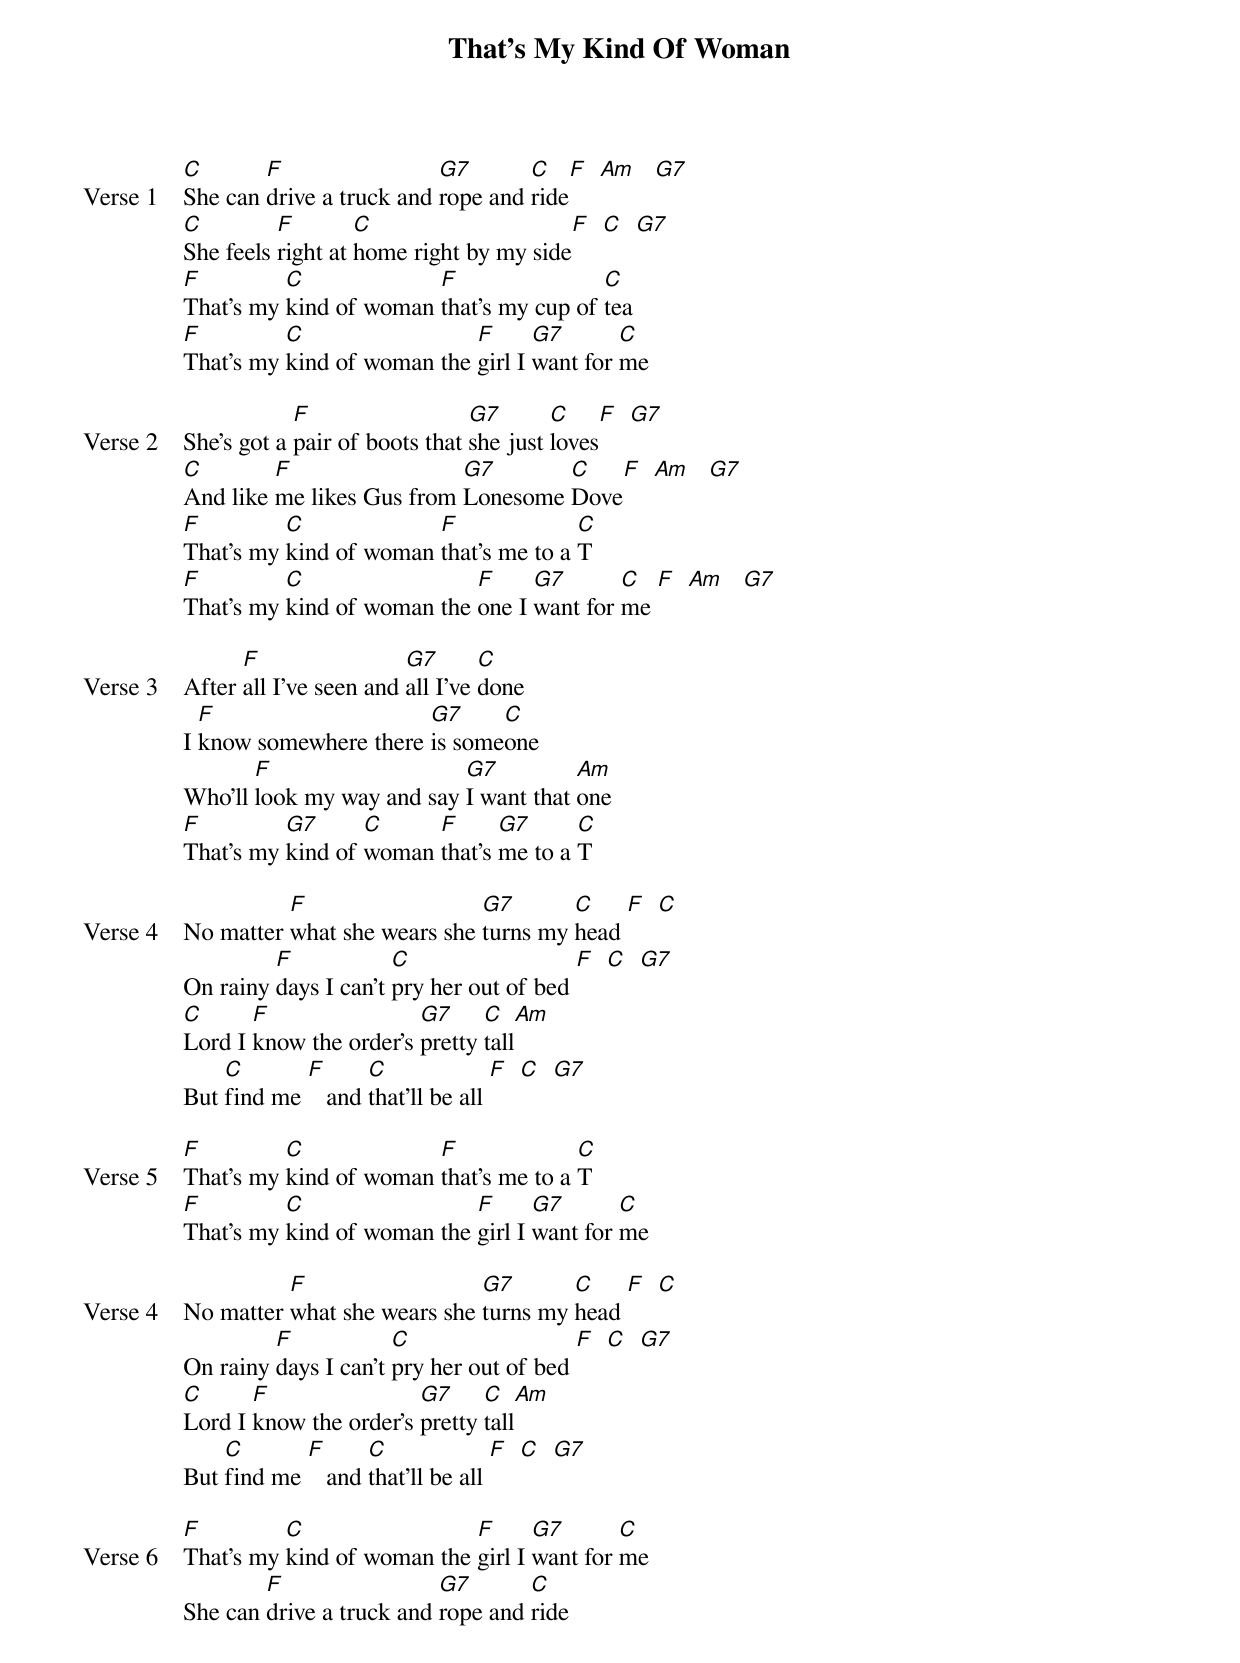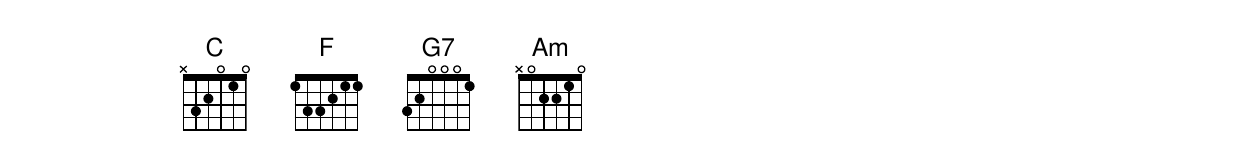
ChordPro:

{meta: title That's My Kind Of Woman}
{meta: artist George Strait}
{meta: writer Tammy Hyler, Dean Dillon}

{start_of_verse: Verse 1}
[C]She can [F]drive a truck and [G7]rope and [C]ride[F]  [Am]   [G7]
[C]She feels [F]right at [C]home right by my side[F]  [C]  [G7]
[F]That's my [C]kind of woman [F]that's my cup of [C]tea
[F]That's my [C]kind of woman the [F]girl I [G7]want for [C]me
{end_of_verse}

{start_of_verse: Verse 2}
She's got a [F]pair of boots that [G7]she just [C]loves[F]  [G7]
[C]And like [F]me likes Gus from [G7]Lonesome [C]Dove[F]  [Am]   [G7]
[F]That's my [C]kind of woman [F]that's me to a [C]T
[F]That's my [C]kind of woman the [F]one I [G7]want for [C]me [F]  [Am]   [G7]
{end_of_verse}

{start_of_verse: Verse 3}
After [F]all I've seen and [G7]all I've [C]done
I [F]know somewhere there [G7]is some[C]one
Who'll [F]look my way and say [G7]I want that [Am]one
[F]That's my [G7]kind of [C]woman [F]that's [G7]me to a [C]T
{end_of_verse}

{start_of_verse: Verse 4}
No matter [F]what she wears she [G7]turns my [C]head [F]  [C]
On rainy [F]days I can't [C]pry her out of bed [F]  [C]  [G7]
[C]Lord I [F]know the order's [G7]pretty [C]tall[Am]
But [C]find me [F]   and [C]that'll be all [F]  [C]  [G7]
{end_of_verse}

{start_of_verse: Verse 5}
[F]That's my [C]kind of woman [F]that's me to a [C]T
[F]That's my [C]kind of woman the [F]girl I [G7]want for [C]me
{end_of_verse}

{start_of_verse: Verse 4}
No matter [F]what she wears she [G7]turns my [C]head [F]  [C]
On rainy [F]days I can't [C]pry her out of bed [F]  [C]  [G7]
[C]Lord I [F]know the order's [G7]pretty [C]tall[Am]
But [C]find me [F]   and [C]that'll be all [F]  [C]  [G7]
{end_of_verse}

{start_of_verse: Verse 6}
[F]That's my [C]kind of woman the [F]girl I [G7]want for [C]me
She can [F]drive a truck and [G7]rope and [C]ride
{end_of_verse}
